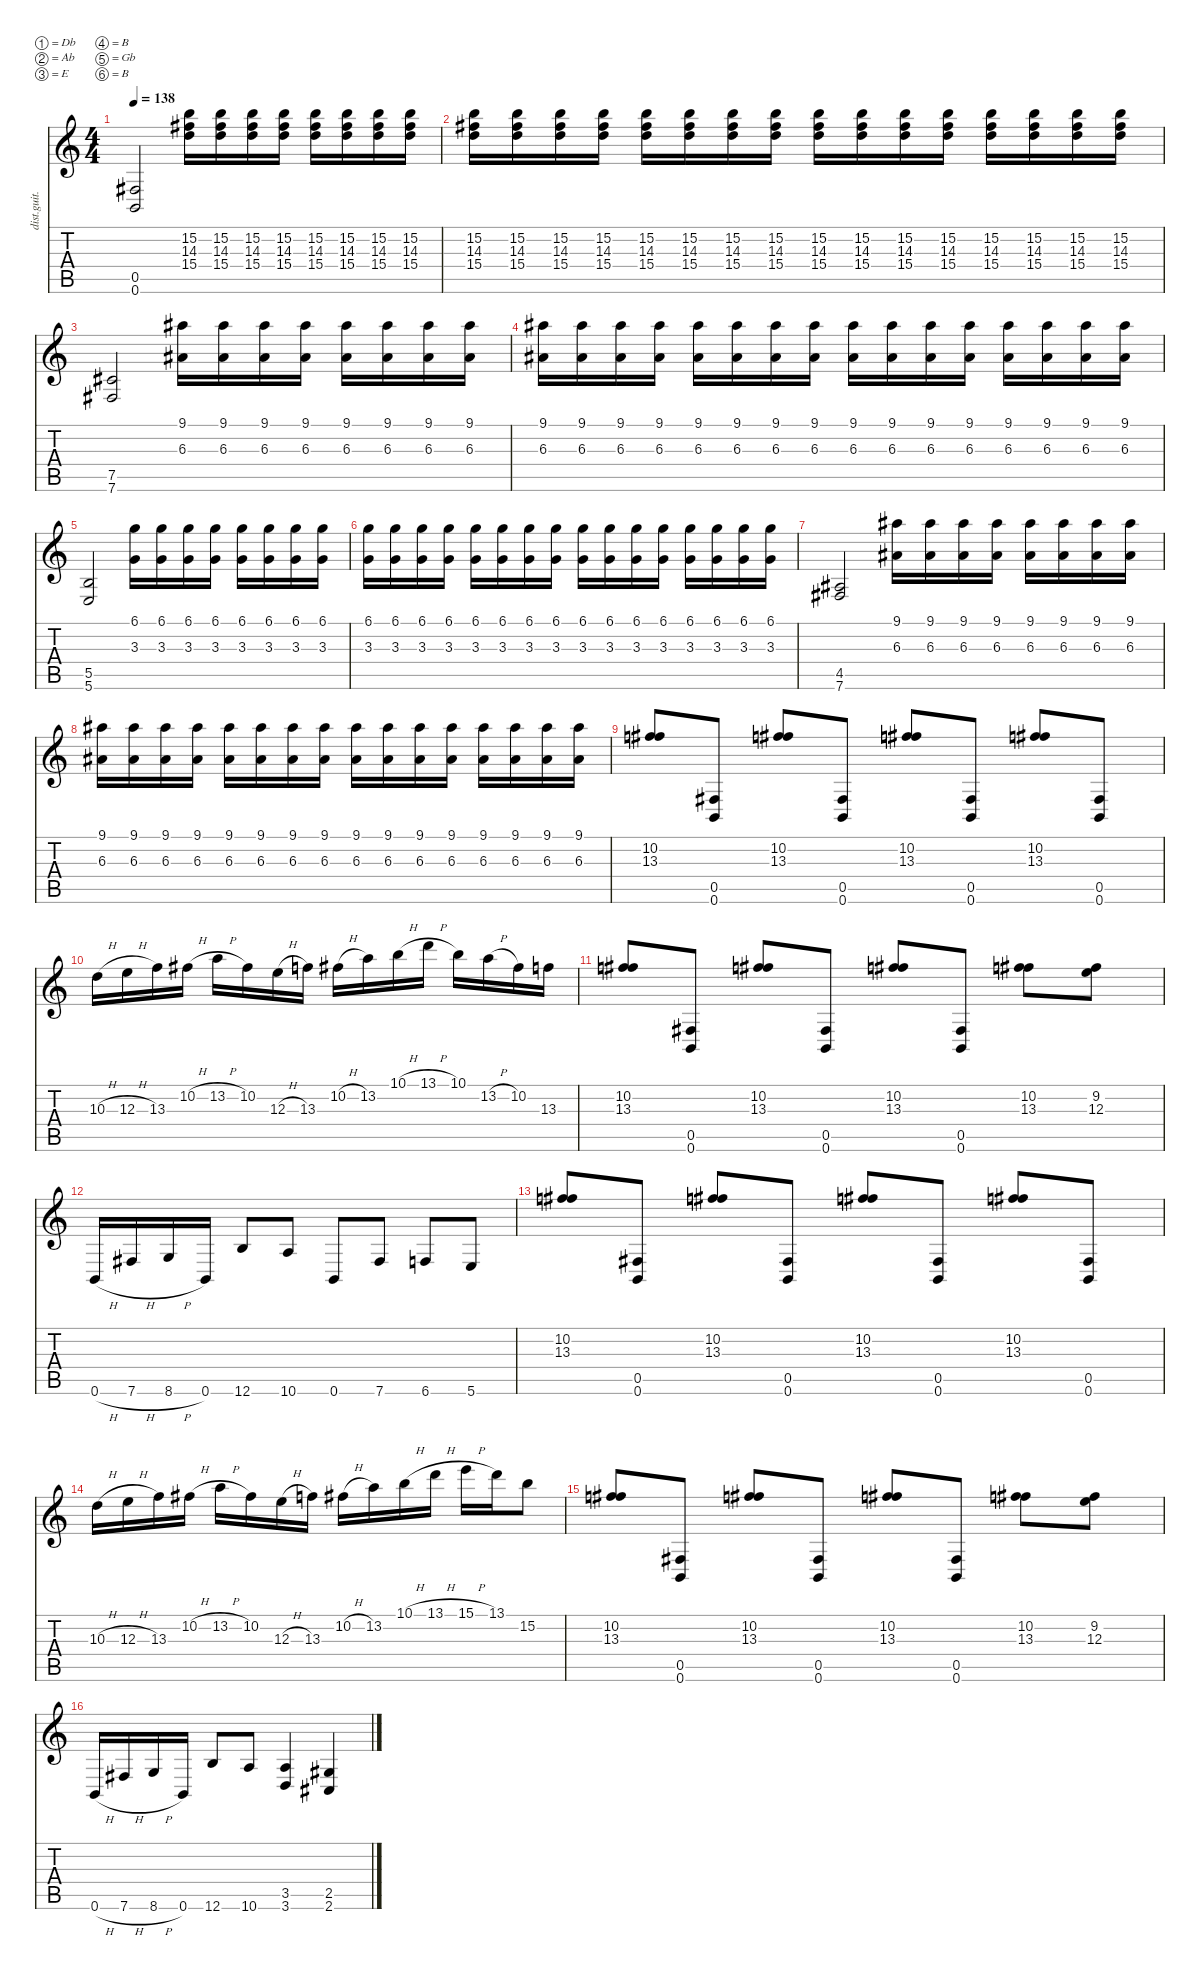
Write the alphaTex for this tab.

\defaultSystemsLayout 4
\hideDynamics
\bracketExtendMode nobrackets
\otherSystemsTrackNameOrientation horizontal
\track ("Distortion Guitar" "dist.guit.") {instrument distortionguitar}
\staff {score tabs}
\tuning (Db4 Ab3 E3 B2 Gb2 B1)
\ts (4 4)
\tempo 138
\clef g2
\ks c
(0.6 0.5{acc #}).2{dy mf beam Up} (15.2 14.3{acc #} 15.4).16{beam Down} (15.2 14.3{acc #} 15.4).16{beam Down} (15.2 14.3{acc #} 15.4).16{beam Down} (15.2 14.3{acc #} 15.4).16{beam Down} (15.2 14.3{acc #} 15.4).16{beam Down} (15.2 14.3{acc #} 15.4).16{beam Down} (15.2 14.3{acc #} 15.4).16{beam Down} (15.2 14.3{acc #} 15.4).16{beam Down} |
(15.2 14.3{acc #} 15.4).16{beam Down} (15.2 14.3{acc #} 15.4).16{beam Down} (15.2 14.3{acc #} 15.4).16{beam Down} (15.2 14.3{acc #} 15.4).16{beam Down} (15.2 14.3{acc #} 15.4).16{beam Down} (15.2 14.3{acc #} 15.4).16{beam Down} (15.2 14.3{acc #} 15.4).16{beam Down} (15.2 14.3{acc #} 15.4).16{beam Down} (15.2 14.3{acc #} 15.4).16{beam Down} (15.2 14.3{acc #} 15.4).16{beam Down} (15.2 14.3{acc #} 15.4).16{beam Down} (15.2 14.3{acc #} 15.4).16{beam Down} (15.2 14.3{acc #} 15.4).16{beam Down} (15.2 14.3{acc #} 15.4).16{beam Down} (15.2 14.3{acc #} 15.4).16{beam Down} (15.2 14.3{acc #} 15.4).16{beam Down} |
(7.6{acc #} 7.5{acc #}).2{beam Up} (6.3{acc #} 9.1{acc #}).16{beam Down} (6.3{acc #} 9.1{acc #}).16{beam Down} (6.3{acc #} 9.1{acc #}).16{beam Down} (6.3{acc #} 9.1{acc #}).16{beam Down} (6.3{acc #} 9.1{acc #}).16{beam Down} (6.3{acc #} 9.1{acc #}).16{beam Down} (6.3{acc #} 9.1{acc #}).16{beam Down} (6.3{acc #} 9.1{acc #}).16{beam Down} |
(6.3{acc #} 9.1{acc #}).16{beam Down} (6.3{acc #} 9.1{acc #}).16{beam Down} (6.3{acc #} 9.1{acc #}).16{beam Down} (6.3{acc #} 9.1{acc #}).16{beam Down} (6.3{acc #} 9.1{acc #}).16{beam Down} (6.3{acc #} 9.1{acc #}).16{beam Down} (6.3{acc #} 9.1{acc #}).16{beam Down} (6.3{acc #} 9.1{acc #}).16{beam Down} (6.3{acc #} 9.1{acc #}).16{beam Down} (6.3{acc #} 9.1{acc #}).16{beam Down} (6.3{acc #} 9.1{acc #}).16{beam Down} (6.3{acc #} 9.1{acc #}).16{beam Down} (6.3{acc #} 9.1{acc #}).16{beam Down} (6.3{acc #} 9.1{acc #}).16{beam Down} (6.3{acc #} 9.1{acc #}).16{beam Down} (6.3{acc #} 9.1{acc #}).16{beam Down} |
(5.6 5.5).2{beam Up} (6.1 3.3).16{beam Down} (6.1 3.3).16{beam Down} (6.1 3.3).16{beam Down} (6.1 3.3).16{beam Down} (6.1 3.3).16{beam Down} (6.1 3.3).16{beam Down} (6.1 3.3).16{beam Down} (6.1 3.3).16{beam Down} |
(6.1 3.3).16{beam Down} (6.1 3.3).16{beam Down} (6.1 3.3).16{beam Down} (6.1 3.3).16{beam Down} (6.1 3.3).16{beam Down} (6.1 3.3).16{beam Down} (6.1 3.3).16{beam Down} (6.1 3.3).16{beam Down} (6.1 3.3).16{beam Down} (6.1 3.3).16{beam Down} (6.1 3.3).16{beam Down} (6.1 3.3).16{beam Down} (6.1 3.3).16{beam Down} (6.1 3.3).16{beam Down} (6.1 3.3).16{beam Down} (6.1 3.3).16{beam Down} |
(7.6{acc #} 4.5{acc #}).2{beam Up} (6.3{acc #} 9.1{acc #}).16{beam Down} (6.3{acc #} 9.1{acc #}).16{beam Down} (6.3{acc #} 9.1{acc #}).16{beam Down} (6.3{acc #} 9.1{acc #}).16{beam Down} (6.3{acc #} 9.1{acc #}).16{beam Down} (6.3{acc #} 9.1{acc #}).16{beam Down} (6.3{acc #} 9.1{acc #}).16{beam Down} (6.3{acc #} 9.1{acc #}).16{beam Down} |
(6.3{acc #} 9.1{acc #}).16{beam Down} (6.3{acc #} 9.1{acc #}).16{beam Down} (6.3{acc #} 9.1{acc #}).16{beam Down} (6.3{acc #} 9.1{acc #}).16{beam Down} (6.3{acc #} 9.1{acc #}).16{beam Down} (6.3{acc #} 9.1{acc #}).16{beam Down} (6.3{acc #} 9.1{acc #}).16{beam Down} (6.3{acc #} 9.1{acc #}).16{beam Down} (6.3{acc #} 9.1{acc #}).16{beam Down} (6.3{acc #} 9.1{acc #}).16{beam Down} (6.3{acc #} 9.1{acc #}).16{beam Down} (6.3{acc #} 9.1{acc #}).16{beam Down} (6.3{acc #} 9.1{acc #}).16{beam Down} (6.3{acc #} 9.1{acc #}).16{beam Down} (6.3{acc #} 9.1{acc #}).16{beam Down} (6.3{acc #} 9.1{acc #}).16{beam Down} |
(10.2{acc #} 13.3).8{beam Up} (0.5{acc #} 0.6).8{beam Up} (10.2{acc #} 13.3).8{beam Up} (0.5{acc #} 0.6).8{beam Up} (10.2{acc #} 13.3).8{beam Up} (0.5{acc #} 0.6).8{beam Up} (10.2{acc #} 13.3).8{beam Up} (0.5{acc #} 0.6).8{beam Up} |
10.3{h}.16{beam Down} 12.3{h}.16{beam Down} 13.3.16{beam Down} 10.2{h acc #}.16{beam Down} 13.2{h}.16{beam Down} 10.2{acc #}.16{beam Down} 12.3{h}.16{beam Down} 13.3.16{beam Down} 10.2{h acc #}.16{beam Down} 13.2.16{beam Down} 10.1{h}.16{beam Down} 13.1{h}.16{beam Down} 10.1.16{beam Down} 13.2{h}.16{beam Down} 10.2{acc #}.16{beam Down} 13.3.16{beam Down} |
(10.2{acc #} 13.3).8{beam Up} (0.5{acc #} 0.6).8{beam Up} (10.2{acc #} 13.3).8{beam Up} (0.5{acc #} 0.6).8{beam Up} (10.2{acc #} 13.3).8{beam Up} (0.5{acc #} 0.6).8{beam Up} (10.2{acc #} 13.3).8{beam Down} (9.2 12.3).8{beam Down} |
0.6{h}.16{beam Up} 7.6{h acc #}.16{beam Up} 8.6{h}.16{beam Up} 0.6.16{beam Up} 12.6.8{beam Up} 10.6.8{beam Up} 0.6.8{beam Up} 7.6{acc #}.8{beam Up} 6.6.8{beam Up} 5.6.8{beam Up} |
(10.2{acc #} 13.3).8{beam Up} (0.5{acc #} 0.6).8{beam Up} (10.2{acc #} 13.3).8{beam Up} (0.5{acc #} 0.6).8{beam Up} (10.2{acc #} 13.3).8{beam Up} (0.5{acc #} 0.6).8{beam Up} (10.2{acc #} 13.3).8{beam Up} (0.5{acc #} 0.6).8{beam Up} |
10.3{h}.16{beam Down} 12.3{h}.16{beam Down} 13.3.16{beam Down} 10.2{h acc #}.16{beam Down} 13.2{h}.16{beam Down} 10.2{acc #}.16{beam Down} 12.3{h}.16{beam Down} 13.3.16{beam Down} 10.2{h acc #}.16{beam Down} 13.2.16{beam Down} 10.1{h}.16{beam Down} 13.1{h}.16{beam Down} 15.1{h}.16{beam Down} 13.1.16{beam Down} 15.2.8{beam Down} |
(10.2{acc #} 13.3).8{beam Up} (0.5{acc #} 0.6).8{beam Up} (10.2{acc #} 13.3).8{beam Up} (0.5{acc #} 0.6).8{beam Up} (10.2{acc #} 13.3).8{beam Up} (0.5{acc #} 0.6).8{beam Up} (10.2{acc #} 13.3).8{beam Down} (12.3 9.2).8{beam Down} |
0.6{h}.16{beam Up} 7.6{h acc #}.16{beam Up} 8.6{h}.16{beam Up} 0.6.16{beam Up} 12.6.8{beam Up} 10.6.8{beam Up} (3.5 3.6).4{beam Up} (2.6{acc #} 2.5{acc #}).4{beam Up}
